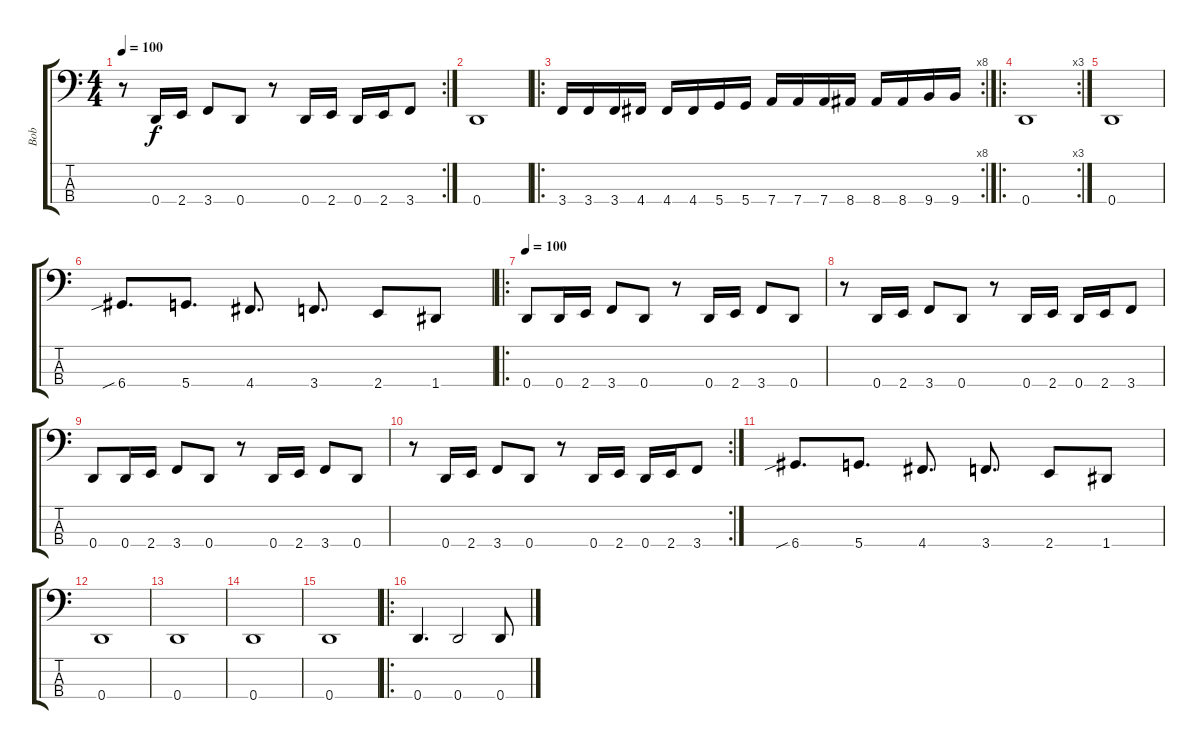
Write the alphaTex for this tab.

\track ("Bob" "Bob") {instrument electricbassfinger}
\staff {score tabs}
\tuning (F2 C2 G1 D1) {hide}
\rc 2
\ts (4 4)
\tempo 100
\clef f4
\ks c
r.8{dy f} 0.4.16 2.4.16 3.4.8 0.4.8 r.8 0.4.16 2.4.16 0.4.16 2.4.16 3.4.8 |
0.4.1 |
\ro
\rc 8
3.4.16 3.4.16 3.4.16 4.4.16 4.4.16 4.4.16 5.4.16 5.4.16 7.4.16 7.4.16 7.4.16 8.4.16 8.4.16 8.4.16 9.4.16 9.4.16 |
\ro
\rc 3
0.4.1 |
0.4.1 |
6.4{sib}.8{d} 5.4.8{d} 4.4.8{d} 3.4.8{d} 2.4.8 1.4.8 |
\ro
\tempo 100
0.4.8 0.4.16 2.4.16 3.4.8 0.4.8 r.8 0.4.16 2.4.16 3.4.8 0.4.8 |
r.8 0.4.16 2.4.16 3.4.8 0.4.8 r.8 0.4.16 2.4.16 0.4.16 2.4.16 3.4.8 |
0.4.8 0.4.16 2.4.16 3.4.8 0.4.8 r.8 0.4.16 2.4.16 3.4.8 0.4.8 |
\rc 2
r.8 0.4.16 2.4.16 3.4.8 0.4.8 r.8 0.4.16 2.4.16 0.4.16 2.4.16 3.4.8 |
6.4{sib}.8{d} 5.4.8{d} 4.4.8{d} 3.4.8{d} 2.4.8 1.4.8 |
0.4.1 |
0.4.1 |
0.4.1 |
0.4.1 |
\ro
0.4.4{d} 0.4.2 0.4.8
